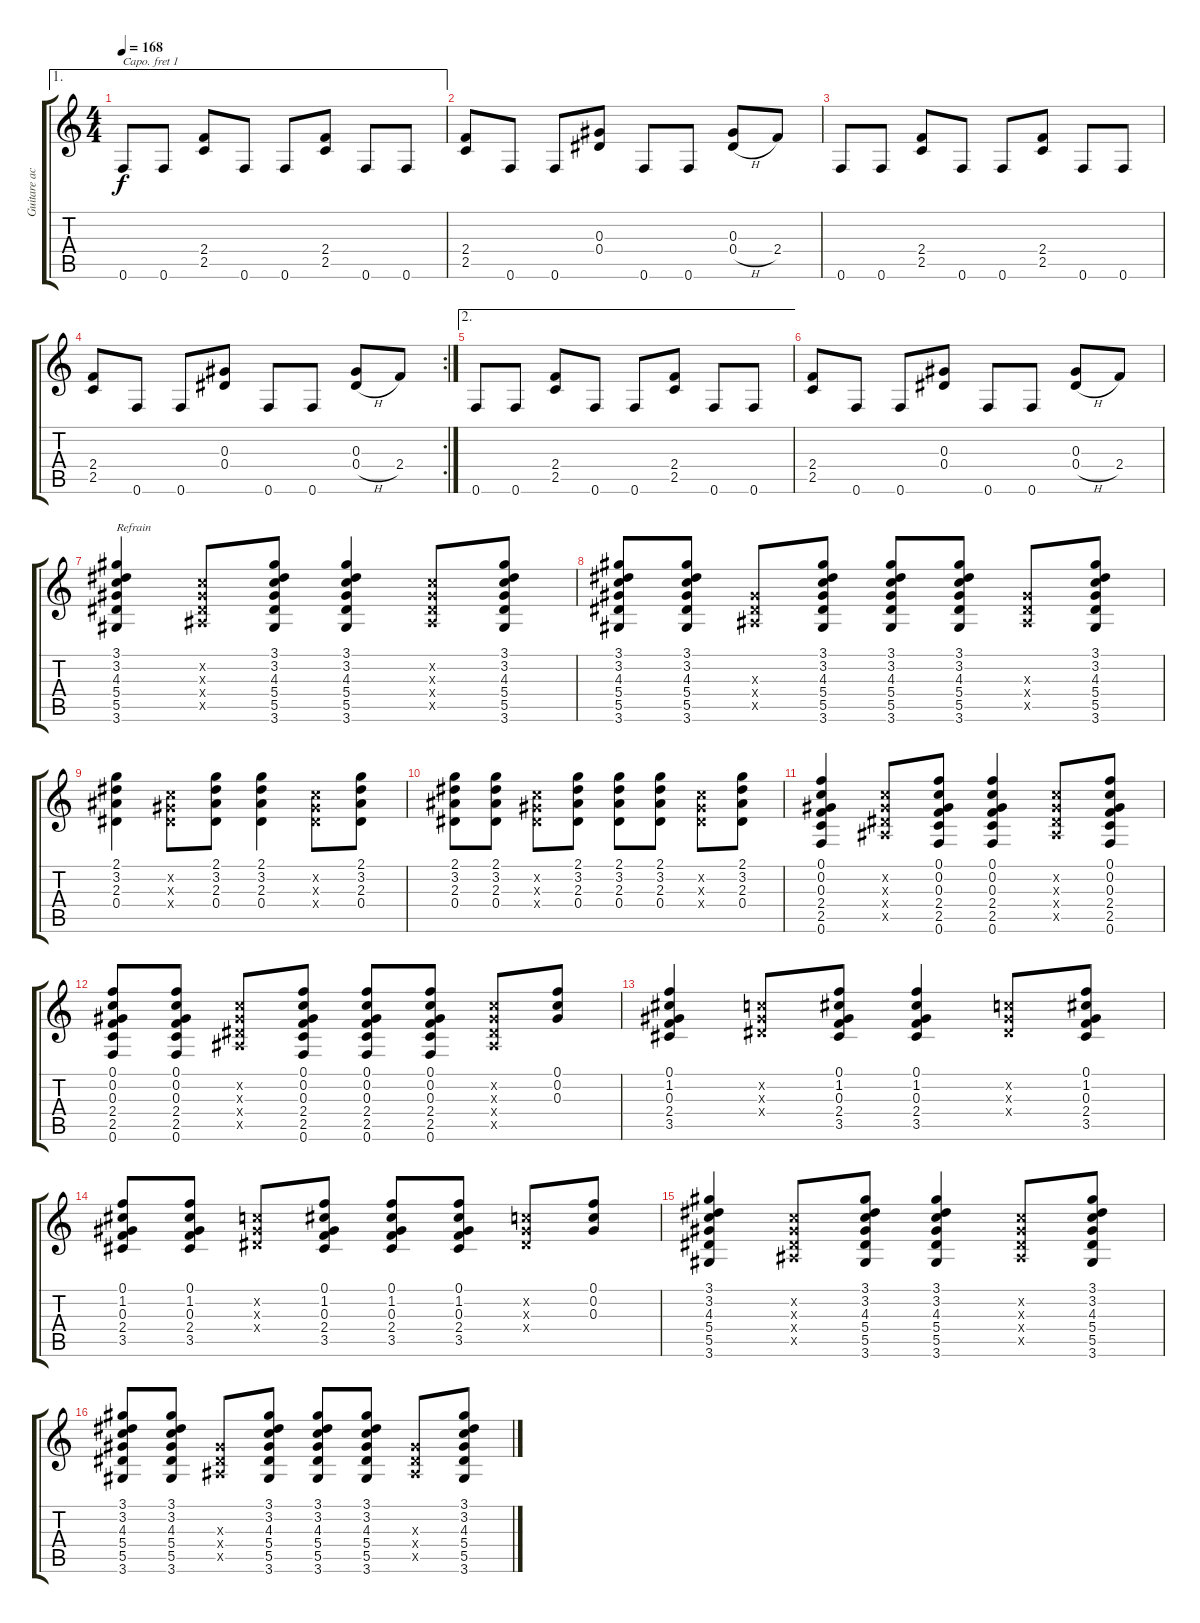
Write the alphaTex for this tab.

\track ("Guitare acc" "Guitare ac") {instrument acousticguitarsteel}
\staff {score tabs}
\capo 1
\tuning (E4 B3 G3 D3 A2 E2) {hide}
\ae 1
\ts (4 4)
\tempo 168
\clef g2
\ks c
0.6.8{dy f} 0.6.8 (2.4 2.5).8 0.6.8 0.6.8 (2.4 2.5).8 0.6.8 0.6.8 |
(2.4 2.5).8 0.6.8 0.6.8 (0.3 0.4).8 0.6.8 0.6.8 (0.3 0.4{h}).8 2.4.8 |
0.6.8 0.6.8 (2.4 2.5).8 0.6.8 0.6.8 (2.4 2.5).8 0.6.8 0.6.8 |
\rc 2
(2.4 2.5).8 0.6.8 0.6.8 (0.3 0.4).8 0.6.8 0.6.8 (0.3 0.4{h}).8 2.4.8 |
\ae 2
0.6.8 0.6.8 (2.4 2.5).8 0.6.8 0.6.8 (2.4 2.5).8 0.6.8 0.6.8 |
(2.4 2.5).8 0.6.8 0.6.8 (0.3 0.4).8 0.6.8 0.6.8 (0.3 0.4{h}).8 2.4.8 |
(3.1 3.2 4.3 5.4 5.5 3.6).4{txt "Refrain"} (0.2{x} 0.3{x} 0.4{x} 0.5{x}).8 (3.1 3.2 4.3 5.4 5.5 3.6).8 (3.1 3.2 4.3 5.4 5.5 3.6).4 (0.2{x} 0.3{x} 0.4{x} 0.5{x}).8 (3.1 3.2 4.3 5.4 5.5 3.6).8 |
(3.1 3.2 4.3 5.4 5.5 3.6).8 (3.1 3.2 4.3 5.4 5.5 3.6).8 (0.3{x} 0.4{x} 0.5{x}).8 (3.1 3.2 4.3 5.4 5.5 3.6).8 (3.1 3.2 4.3 5.4 5.5 3.6).8 (3.1 3.2 4.3 5.4 5.5 3.6).8 (0.3{x} 0.4{x} 0.5{x}).8 (3.1 3.2 4.3 5.4 5.5 3.6).8 |
(2.1 3.2 2.3 0.4).4 (0.2{x} 0.3{x} 0.4{x}).8 (2.1 3.2 2.3 0.4).8 (2.1 3.2 2.3 0.4).4 (0.2{x} 0.3{x} 0.4{x}).8 (2.1 3.2 2.3 0.4).8 |
(2.1 3.2 2.3 0.4).8 (2.1 3.2 2.3 0.4).8 (0.2{x} 0.3{x} 0.4{x}).8 (2.1 3.2 2.3 0.4).8 (2.1 3.2 2.3 0.4).8 (2.1 3.2 2.3 0.4).8 (0.2{x} 0.3{x} 0.4{x}).8 (2.1 3.2 2.3 0.4).8 |
(0.1 0.2 0.3 2.4 2.5 0.6).4 (0.2{x} 0.3{x} 0.4{x} 0.5{x}).8 (0.1 0.2 0.3 2.4 2.5 0.6).8 (0.1 0.2 0.3 2.4 2.5 0.6).4 (0.2{x} 0.3{x} 0.4{x} 0.5{x}).8 (0.1 0.2 0.3 2.4 2.5 0.6).8 |
(0.1 0.2 0.3 2.4 2.5 0.6).8 (0.1 0.2 0.3 2.4 2.5 0.6).8 (0.2{x} 0.3{x} 0.4{x} 0.5{x}).8 (0.1 0.2 0.3 2.4 2.5 0.6).8 (0.1 0.2 0.3 2.4 2.5 0.6).8 (0.1 0.2 0.3 2.4 2.5 0.6).8 (0.2{x} 0.3{x} 0.4{x} 0.5{x}).8 (0.1 0.2 0.3).8 |
(0.1 1.2 0.3 2.4 3.5).4 (0.2{x} 0.3{x} 0.4{x}).8 (0.1 1.2 0.3 2.4 3.5).8 (0.1 1.2 0.3 2.4 3.5).4 (0.2{x} 0.3{x} 0.4{x}).8 (0.1 1.2 0.3 2.4 3.5).8 |
(0.1 1.2 0.3 2.4 3.5).8 (0.1 1.2 0.3 2.4 3.5).8 (0.2{x} 0.3{x} 0.4{x}).8 (0.1 1.2 0.3 2.4 3.5).8 (0.1 1.2 0.3 2.4 3.5).8 (0.1 1.2 0.3 2.4 3.5).8 (0.2{x} 0.3{x} 0.4{x}).8 (0.1 0.2 0.3).8 |
(3.1 3.2 4.3 5.4 5.5 3.6).4 (0.2{x} 0.3{x} 0.4{x} 0.5{x}).8 (3.1 3.2 4.3 5.4 5.5 3.6).8 (3.1 3.2 4.3 5.4 5.5 3.6).4 (0.2{x} 0.3{x} 0.4{x} 0.5{x}).8 (3.1 3.2 4.3 5.4 5.5 3.6).8 |
(3.1 3.2 4.3 5.4 5.5 3.6).8 (3.1 3.2 4.3 5.4 5.5 3.6).8 (0.3{x} 0.4{x} 0.5{x}).8 (3.1 3.2 4.3 5.4 5.5 3.6).8 (3.1 3.2 4.3 5.4 5.5 3.6).8 (3.1 3.2 4.3 5.4 5.5 3.6).8 (0.3{x} 0.4{x} 0.5{x}).8 (3.1 3.2 4.3 5.4 5.5 3.6).8
